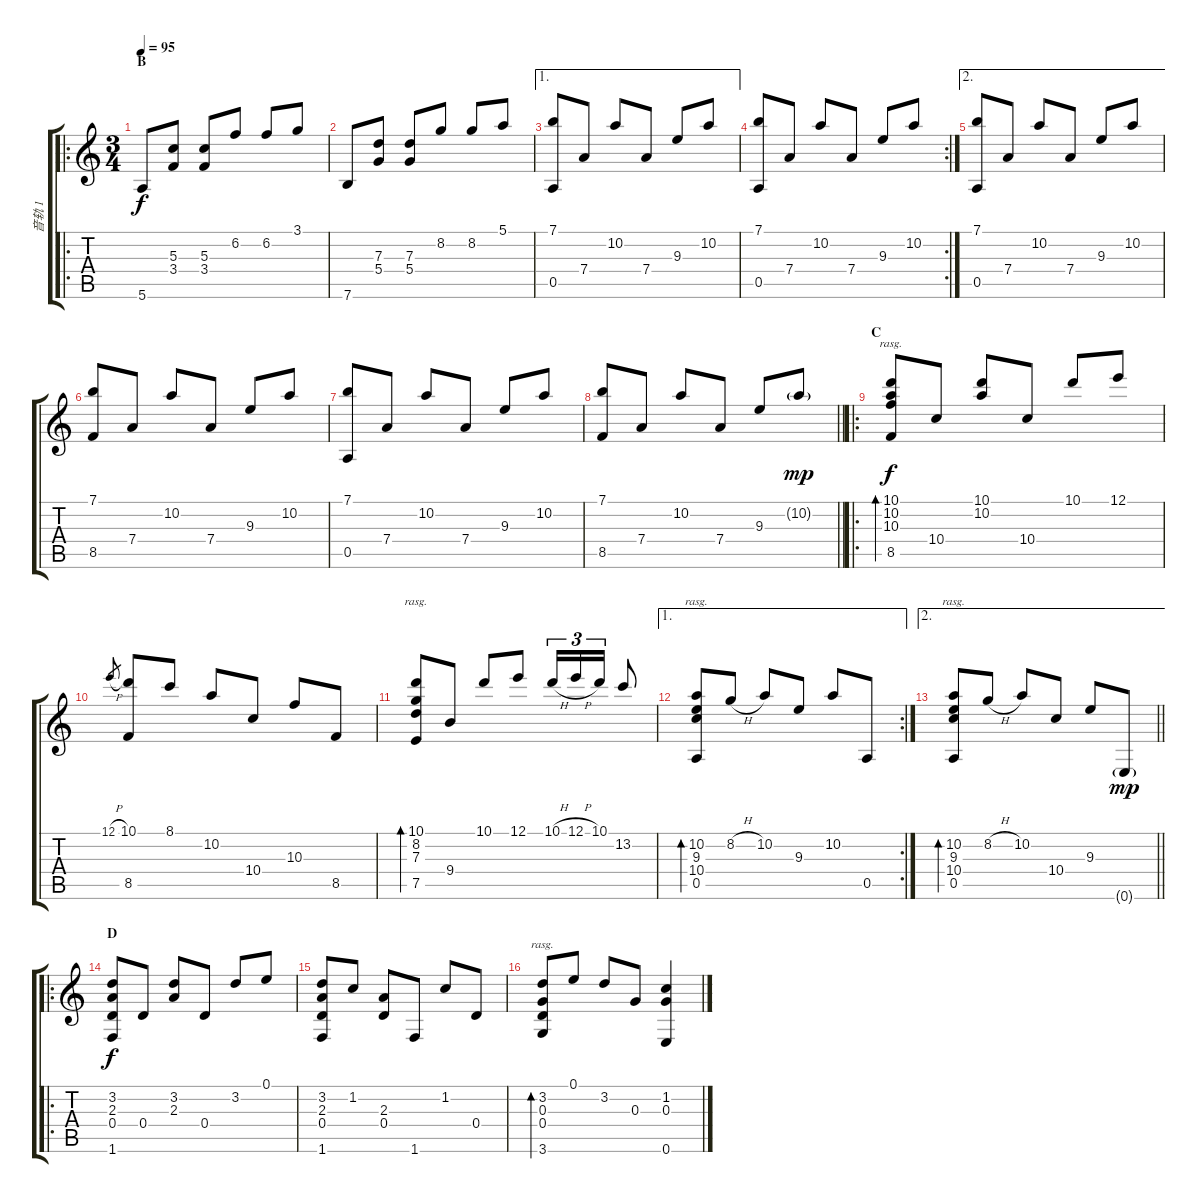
\track ("音轨 1" "音轨 1") {instrument acousticguitarsteel}
\staff {score tabs}
\tuning (E4 B3 G3 D3 A2 E2) {hide}
\ro
\ts (3 4)
\section ("" "B")
\tempo 95
\clef g2
\ks c
5.6.8{dy f} (5.3 3.4).8 (5.3 3.4).8{beam Up} 6.2.8{beam Up} 6.2.8{beam Up} 3.1.8{beam Up} |
7.6.8 (7.3 5.4).8 (7.3 5.4).8{beam Up} 8.2.8{beam Up} 8.2.8{beam Up} 5.1.8{beam Up} |
\ae 1
(7.1 0.5).8{beam Up} 7.4.8{beam Up} 10.2.8{beam Up} 7.4.8{beam Up} 9.3.8{beam Up} 10.2.8{beam Up} |
\rc 2
(7.1 0.5).8{beam Up} 7.4.8{beam Up} 10.2.8{beam Up} 7.4.8{beam Up} 9.3.8{beam Up} 10.2.8{beam Up} |
\ae 2
(7.1 0.5).8{beam Up} 7.4.8{beam Up} 10.2.8{beam Up} 7.4.8{beam Up} 9.3.8{beam Up} 10.2.8{beam Up} |
(7.1 8.5).8{beam Up} 7.4.8{beam Up} 10.2.8{beam Up} 7.4.8{beam Up} 9.3.8{beam Up} 10.2.8{beam Up} |
(7.1 0.5).8{beam Up} 7.4.8{beam Up} 10.2.8{beam Up} 7.4.8{beam Up} 9.3.8{beam Up} 10.2.8{beam Up} |
\barLineRight lightlight
(7.1 8.5).8{beam Up} 7.4.8{beam Up} 10.2.8{beam Up} 7.4.8{beam Up} 9.3.8{beam Up} 10.2{g}.8{dy mp beam Up} |
\ro
\section ("" "C")
(10.1 10.2 10.3 8.5).8{bd 480 rasg ii dy f beam Up} 10.4.8{beam Up} (10.1 10.2).8{beam Up} 10.4.8{beam Up} 10.1.8{beam Up} 12.1.8{beam Up} |
12.1{h}.8{gr} (10.1 8.5).8{beam Up} 8.1.8{beam Up} 10.2.8{beam Up} 10.4.8{beam Up} 10.3.8{beam Up} 8.5.8{beam Up} |
(10.1 8.2 7.3 7.5).8{bd 480 rasg ii beam Up} 9.4.8{beam Up} 10.1.8{beam Up} 12.1.8{beam Up} 10.1{h}.16{tu (3 2) beam Up} 12.1{h}.16{tu (3 2) beam Up} 10.1.16{tu (3 2) beam Up} 13.2.8{beam Up} |
\ae 1
\rc 2
(10.2 9.3 10.4 0.5).8{bd 480 rasg ii} 8.2{h}.8 10.2.8{beam Up} 9.3.8{beam Up} 10.2.8{beam Up} 0.5.8 |
\ae 2
\barLineRight lightlight
(10.2 9.3 10.4 0.5).8{bd 480 rasg ii} 8.2{h}.8 10.2.8{beam Up} 10.4.8{beam Up} 9.3.8{beam Up} 0.6{g}.8{dy mp} |
\ro
\section ("" "D")
(3.2 2.3 0.4 1.6).8{dy f} 0.4.8 (3.2 2.3).8 0.4.8 3.2.8{beam Up} 0.1.8{beam Up} |
(3.2 2.3 0.4 1.6).8 1.2.8 (2.3 0.4).8 1.6.8 1.2.8 0.4.8 |
(3.2 0.3 0.4 3.6).8{bd 480 rasg ii} 0.1.8 3.2.8{beam Up} 0.3.8{beam Up} (1.2 0.3 0.6).4
